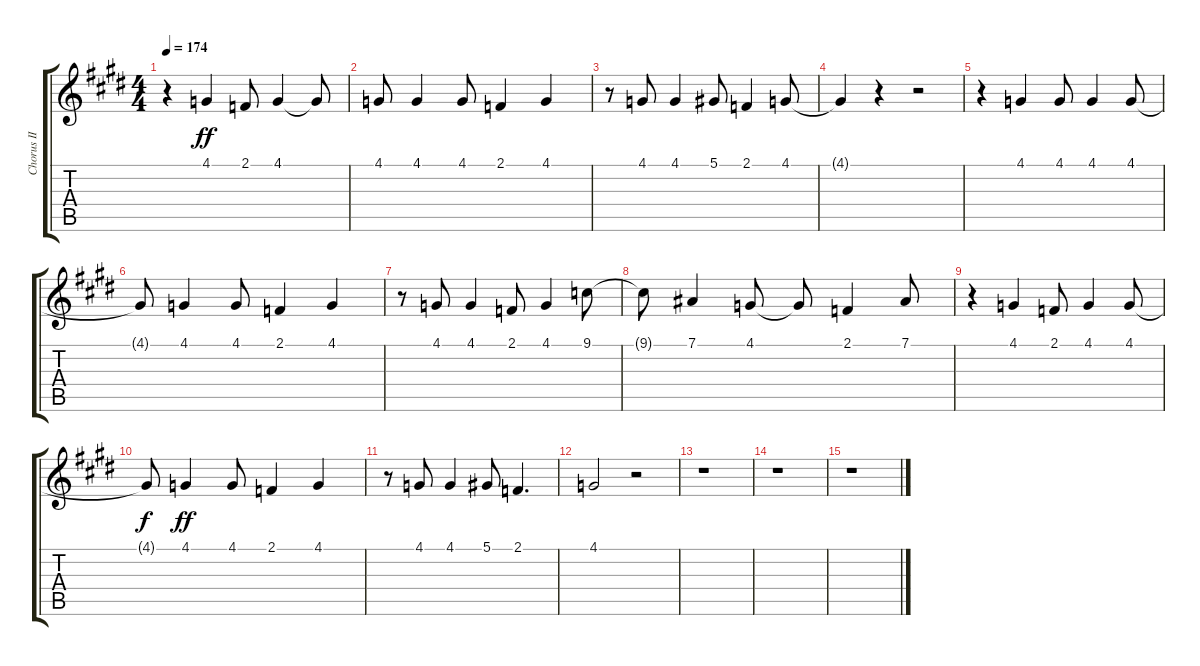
\track ("Chorus II" "Chorus II") {instrument voiceoohs}
\staff {score tabs}
\tuning (Eb4 Bb3 Gb3 Db3 Ab2 Eb2) {hide}
\ts (4 4)
\tempo 174
\clef g2
\ks e
r.4{dy ff} 4.1.4 2.1.8 4.1.4 4.1{t}.8 |
4.1.8 4.1.4 4.1.8 2.1.4 4.1.4 |
r.8 4.1.8 4.1.4 5.1.8 2.1.4 4.1.8 |
4.1{t}.4 r.4 r.2 |
r.4 4.1.4 4.1.8 4.1.4 4.1.8 |
4.1{t}.8 4.1.4 4.1.8 2.1.4 4.1.4 |
r.8 4.1.8 4.1.4 2.1.8 4.1.4 9.1.8 |
9.1{t}.8 7.1.4 4.1.8 4.1{t}.8 2.1.4 7.1.8 |
r.4 4.1.4 2.1.8 4.1.4 4.1.8 |
4.1{t}.8{dy f} 4.1.4{dy ff} 4.1.8 2.1.4 4.1.4 |
r.8 4.1.8 4.1.4 5.1.8 2.1.4{d} |
4.1.2 r.2 |
r.1 |
r.1 |
r.1
